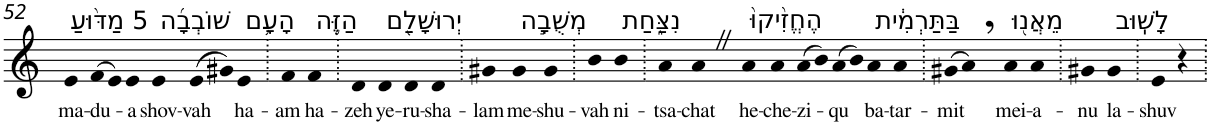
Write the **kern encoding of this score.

**kern	**text
*part1	*part1
*staff1	*staff1
*I"Piano	*
*I'Pno	*
!!LO:PB:g=z
*clefG2	*
*k[]	*
=52	=52
!LO:TX:a:t=5 מַדּ֨וּעַ	!
!	!LO:LY:b
4e	ma-
!	!LO:LY:b
(>8f	-du-
8e)	.
!	!LO:LY:b
4e	-a
!LO:TX:a:t=שׁוֹבְבָ֜ה	!
!	!LO:LY:b
4e	shov-
!	!LO:LY:b
(>8e	-vah
8g#X)	.
!LO:TX:a:t=הָעָ֥ם	!
!	!LO:LY:b
4e	ha-
=53.	=53.
!	!LO:LY:b
4f	-am
!LO:TX:a:t=הַזֶּ֛ה	!
!	!LO:LY:b
4f	ha-
=54.	=54.
!	!LO:LY:b
4d	-zeh
!LO:TX:a:t=יְרוּשָׁלִַ֖ם	!
!	!LO:LY:b
4d	ye-
!	!LO:LY:b
4d	-ru-
!	!LO:LY:b
4d	-sha-
=55.	=55.
!	!LO:LY:b
4g#X	-lam
!LO:TX:a:t=מְשֻׁבָ֣ה	!
!	!LO:LY:b
4g#	me-
!	!LO:LY:b
4g#	-shu-
=56.	=56.
!	!LO:LY:b
4b	-vah
!LO:TX:a:t=נִצַּ֑חַת	!
!	!LO:LY:b
4b	ni-
=57.	=57.
!	!LO:LY:b
4a	-tsa-
!	!LO:LY:b
4aZ	-chat
!LO:TX:a:t=הֶחֱזִ֙יקוּ֙	!
!	!LO:LY:b
4a	he-
!	!LO:LY:b
4a	-che-
!	!LO:LY:b
(>8a	-zi-
8b)	.
!	!LO:LY:b
(>8a	-qu
8b)	.
!LO:TX:a:t=בַּתַּרְמִ֔ית	!
!	!LO:LY:b
4a	ba-
!	!LO:LY:b
4a	-tar-
=58.	=58.
!	!LO:LY:b
(>8g#X	-mit
8a,)	.
!LO:TX:a:t=מֵאֲנ֖וּ	!
!	!LO:LY:b
4a	mei-
!	!LO:LY:b
4a	-a-
=59.	=59.
!	!LO:LY:b
4g#X	-nu
!LO:TX:a:t=לָשֽׁוּב	!
!	!LO:LY:b
4g#	la-
=60.	=60.
!	!LO:LY:b
4e	-shuv
4r	.
=.	=.
*-	*-
